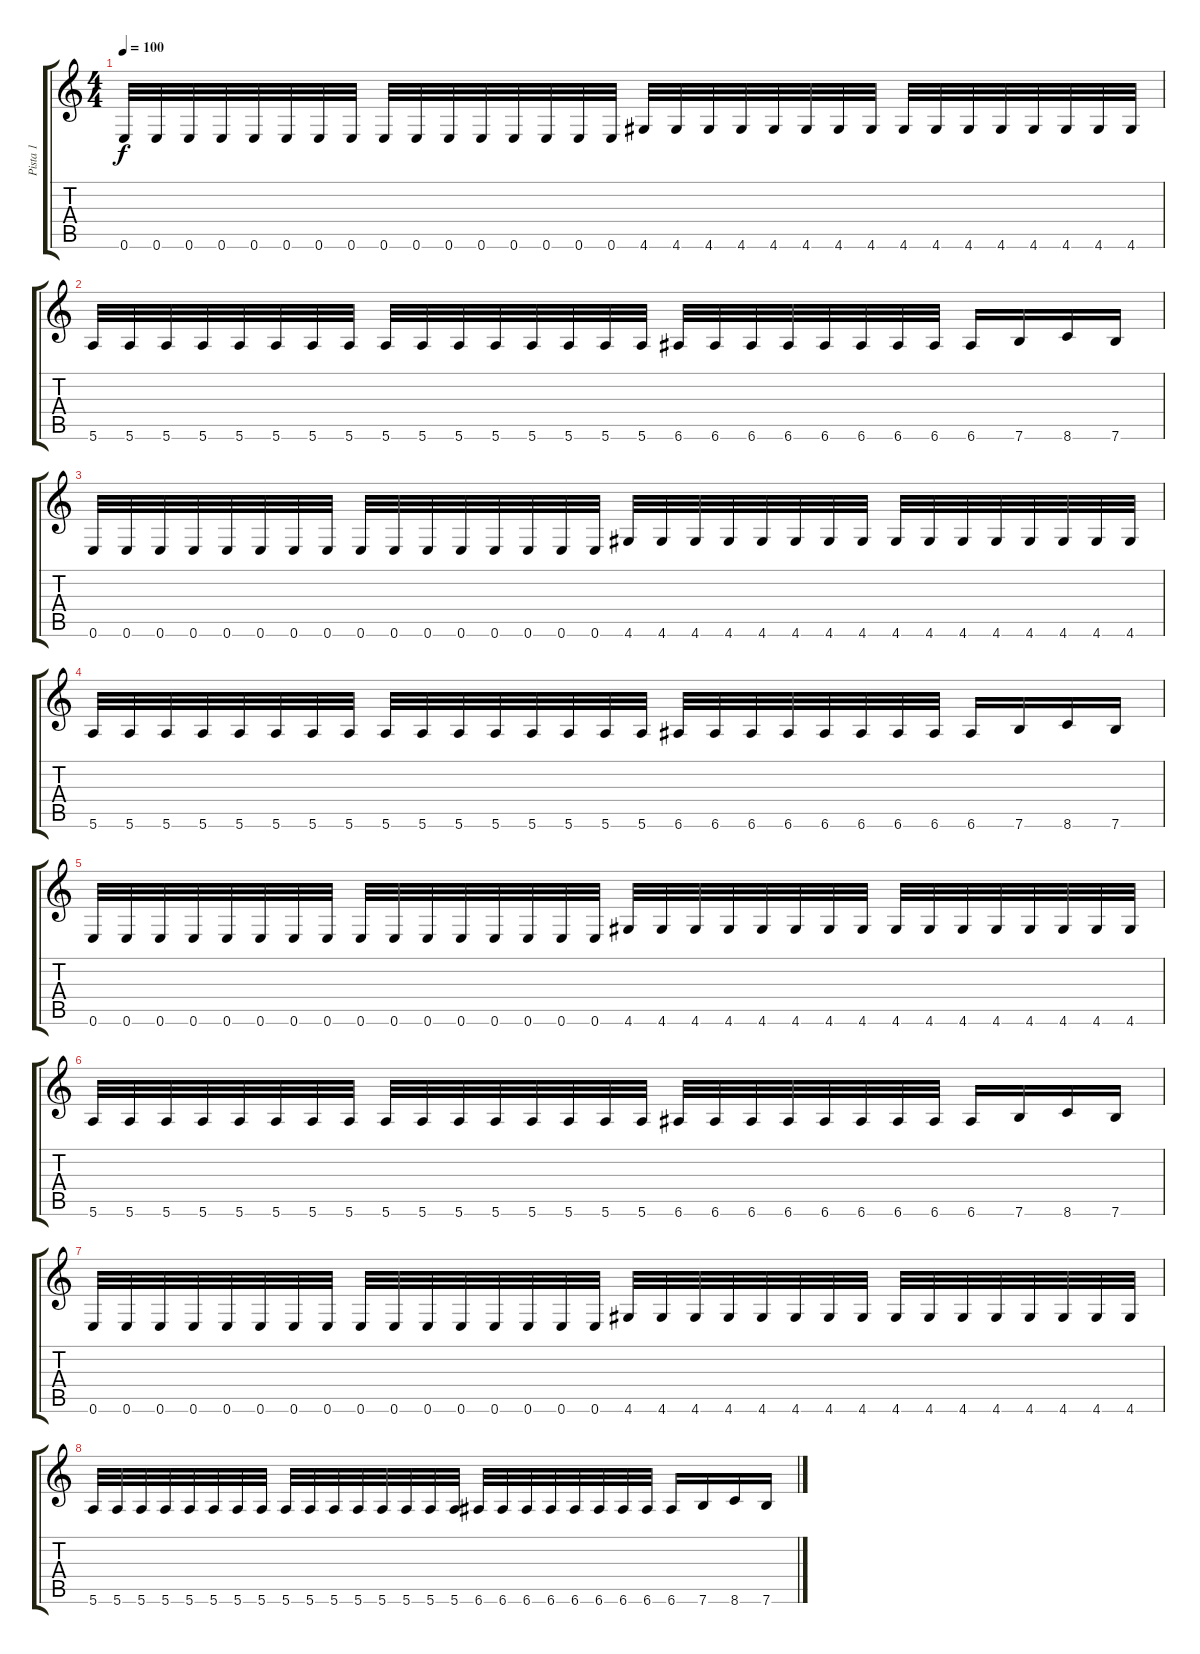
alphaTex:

\track ("Pista 1" "Pista 1") {instrument distortionguitar}
\staff {score tabs}
\tuning (E4 B3 G3 D3 A2 E2) {hide}
\ts (4 4)
\tempo 100
\clef g2
\ks c
0.6.32{dy f} 0.6.32 0.6.32 0.6.32 0.6.32 0.6.32 0.6.32 0.6.32 0.6.32 0.6.32 0.6.32 0.6.32 0.6.32 0.6.32 0.6.32 0.6.32 4.6.32 4.6.32 4.6.32 4.6.32 4.6.32 4.6.32 4.6.32 4.6.32 4.6.32 4.6.32 4.6.32 4.6.32 4.6.32 4.6.32 4.6.32 4.6.32 |
5.6.32 5.6.32 5.6.32 5.6.32 5.6.32 5.6.32 5.6.32 5.6.32 5.6.32 5.6.32 5.6.32 5.6.32 5.6.32 5.6.32 5.6.32 5.6.32 6.6.32 6.6.32 6.6.32 6.6.32 6.6.32 6.6.32 6.6.32 6.6.32 6.6.16 7.6.16 8.6.16 7.6.16 |
0.6.32 0.6.32 0.6.32 0.6.32 0.6.32 0.6.32 0.6.32 0.6.32 0.6.32 0.6.32 0.6.32 0.6.32 0.6.32 0.6.32 0.6.32 0.6.32 4.6.32 4.6.32 4.6.32 4.6.32 4.6.32 4.6.32 4.6.32 4.6.32 4.6.32 4.6.32 4.6.32 4.6.32 4.6.32 4.6.32 4.6.32 4.6.32 |
5.6.32 5.6.32 5.6.32 5.6.32 5.6.32 5.6.32 5.6.32 5.6.32 5.6.32 5.6.32 5.6.32 5.6.32 5.6.32 5.6.32 5.6.32 5.6.32 6.6.32 6.6.32 6.6.32 6.6.32 6.6.32 6.6.32 6.6.32 6.6.32 6.6.16 7.6.16 8.6.16 7.6.16 |
0.6.32 0.6.32 0.6.32 0.6.32 0.6.32 0.6.32 0.6.32 0.6.32 0.6.32 0.6.32 0.6.32 0.6.32 0.6.32 0.6.32 0.6.32 0.6.32 4.6.32 4.6.32 4.6.32 4.6.32 4.6.32 4.6.32 4.6.32 4.6.32 4.6.32 4.6.32 4.6.32 4.6.32 4.6.32 4.6.32 4.6.32 4.6.32 |
5.6.32 5.6.32 5.6.32 5.6.32 5.6.32 5.6.32 5.6.32 5.6.32 5.6.32 5.6.32 5.6.32 5.6.32 5.6.32 5.6.32 5.6.32 5.6.32 6.6.32 6.6.32 6.6.32 6.6.32 6.6.32 6.6.32 6.6.32 6.6.32 6.6.16 7.6.16 8.6.16 7.6.16 |
0.6.32 0.6.32 0.6.32 0.6.32 0.6.32 0.6.32 0.6.32 0.6.32 0.6.32 0.6.32 0.6.32 0.6.32 0.6.32 0.6.32 0.6.32 0.6.32 4.6.32 4.6.32 4.6.32 4.6.32 4.6.32 4.6.32 4.6.32 4.6.32 4.6.32 4.6.32 4.6.32 4.6.32 4.6.32 4.6.32 4.6.32 4.6.32 |
5.6.32 5.6.32 5.6.32 5.6.32 5.6.32 5.6.32 5.6.32 5.6.32 5.6.32 5.6.32 5.6.32 5.6.32 5.6.32 5.6.32 5.6.32 5.6.32 6.6.32 6.6.32 6.6.32 6.6.32 6.6.32 6.6.32 6.6.32 6.6.32 6.6.16 7.6.16 8.6.16 7.6.16
